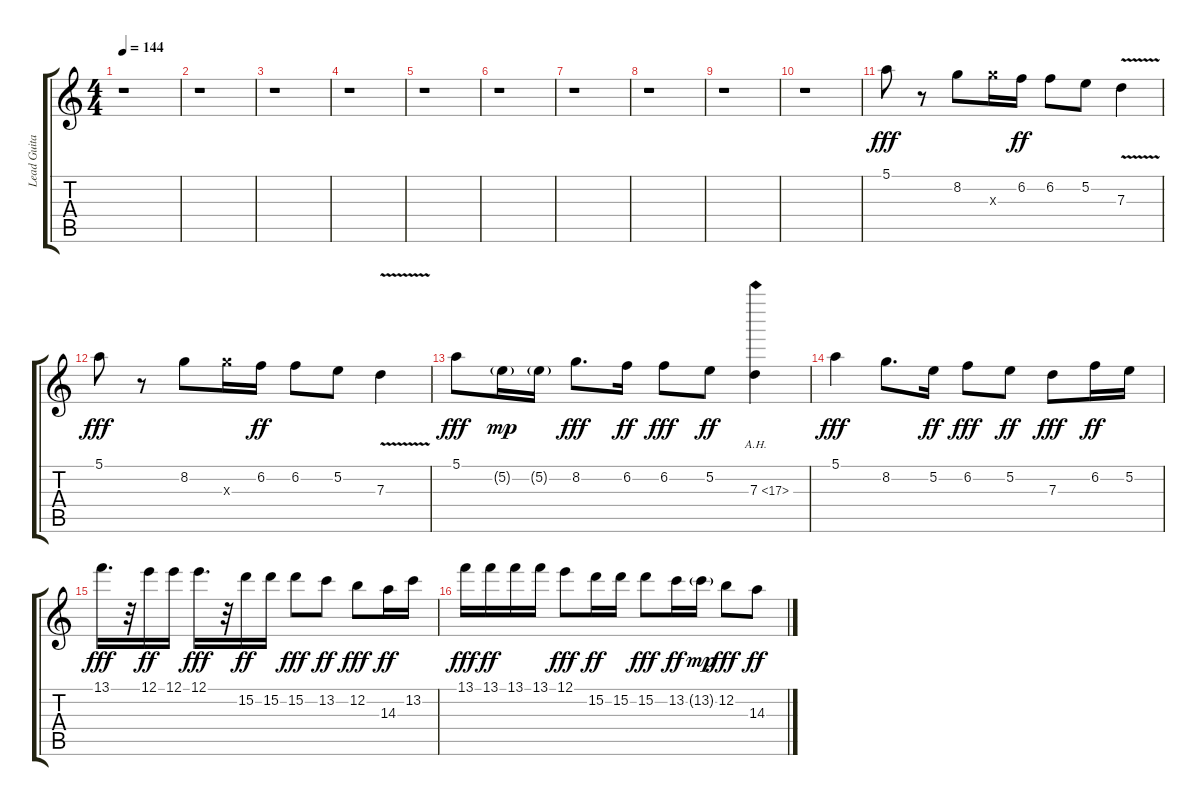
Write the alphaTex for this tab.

\track ("Lead Guitar" "Lead Guita") {instrument distortionguitar}
\staff {score tabs}
\tuning (E4 B3 G3 D3 A2 E2) {hide}
\ts (4 4)
\tempo 144
\clef g2
\ks c
r.1{dy fff} |
r.1 |
r.1 |
r.1 |
r.1 |
r.1 |
r.1 |
r.1 |
r.1 |
r.1 |
5.1.8 r.8 8.2.8 12.3{x}.16 6.2.16{dy ff} 6.2.8 5.2.8 7.3{v}.4 |
5.1.8{dy fff} r.8 8.2.8 12.3{x}.16 6.2.16{dy ff} 6.2.8 5.2.8 7.3{v}.4 |
5.1.8{dy fff} 5.2{g}.16{dy mp} 5.2{g}.16 8.2.8{d dy fff} 6.2.16{dy ff} 6.2.8{dy fff} 5.2.8{dy ff} 7.3{ah 10}.4 |
5.1.4{dy fff} 8.2.8{d} 5.2.16{dy ff} 6.2.8{dy fff} 5.2.8{dy ff} 7.3.8{dy fff} 6.2.16{dy ff} 5.2.16 |
13.1.16{d dy fff} r.32 12.1.16{dy ff} 12.1.16 12.1.16{d dy fff} r.32 15.2.16{dy ff} 15.2.16 15.2.8{dy fff} 13.2.8{dy ff} 12.2.8{dy fff} 14.3.16{dy ff} 13.2.16 |
13.1.16{dy fff} 13.1.16{dy ff} 13.1.16 13.1.16 12.1.8{dy fff} 15.2.16{dy ff} 15.2.16 15.2.8{dy fff} 13.2.16{dy ff} 13.2{g}.16{dy mp} 12.2.8{dy fff} 14.3.8{dy ff}
